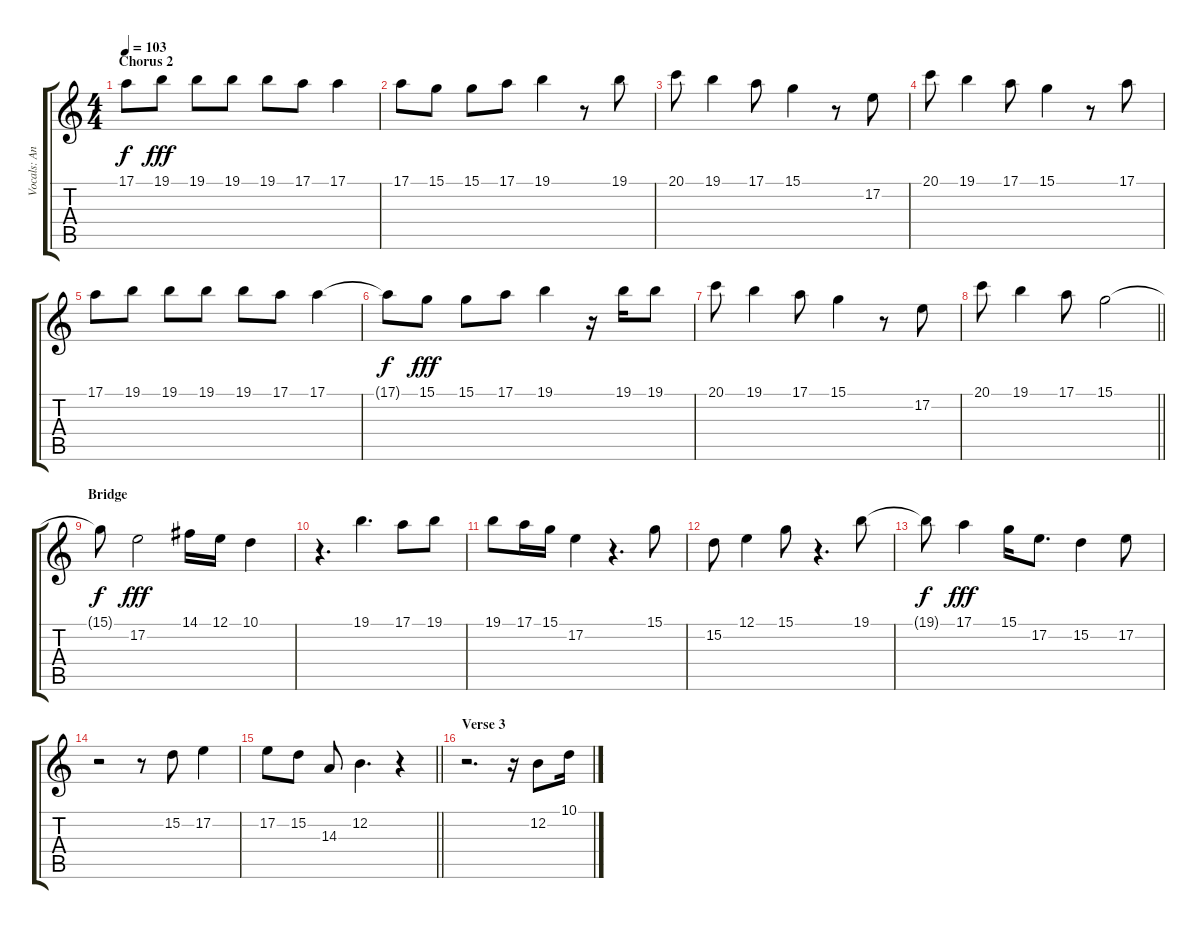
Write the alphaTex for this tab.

\track ("Vocals: Ann Wilson" "Vocals: An") {instrument lead8bassandlead}
\staff {score tabs}
\tuning (E4 B3 G3 D3 A2 E2) {hide}
\ts (4 4)
\section ("" "Chorus 2")
\tempo 103
\clef g2
\ks c
17.1{t}.8{dy f} 19.1.8{dy fff} 19.1.8 19.1.8 19.1.8 17.1.8 17.1.4 |
17.1.8 15.1.8 15.1.8 17.1.8 19.1.4 r.8 19.1.8 |
20.1.8 19.1.4 17.1.8 15.1.4 r.8 17.2.8 |
20.1.8 19.1.4 17.1.8 15.1.4 r.8 17.1.8 |
17.1.8 19.1.8 19.1.8 19.1.8 19.1.8 17.1.8 17.1.4 |
17.1{t}.8{dy f} 15.1.8{dy fff} 15.1.8 17.1.8 19.1.4 r.16 19.1.16 19.1.8 |
20.1.8 19.1.4 17.1.8 15.1.4 r.8 17.2.8 |
\barLineRight lightlight
20.1.8 19.1.4 17.1.8 15.1.2 |
\section ("" "Bridge")
15.1{t}.8{dy f} 17.2.2{dy fff} 14.1.16 12.1.16 10.1.4 |
r.4{d} 19.1.4{d} 17.1.8 19.1.8 |
19.1.8 17.1.16 15.1.16 17.2.4 r.4{d} 15.1.8 |
15.2.8 12.1.4 15.1.8 r.4{d} 19.1.8 |
19.1{t}.8{dy f} 17.1.4{dy fff} 15.1.16 17.2.8{d} 15.2.4 17.2.8 |
r.2 r.8 15.2.8 17.2.4 |
\barLineRight lightlight
17.2.8 15.2.8 14.3.8 12.2.4{d} r.4 |
\section ("" "Verse 3")
r.2{d} r.16 12.2.8 10.1.16
